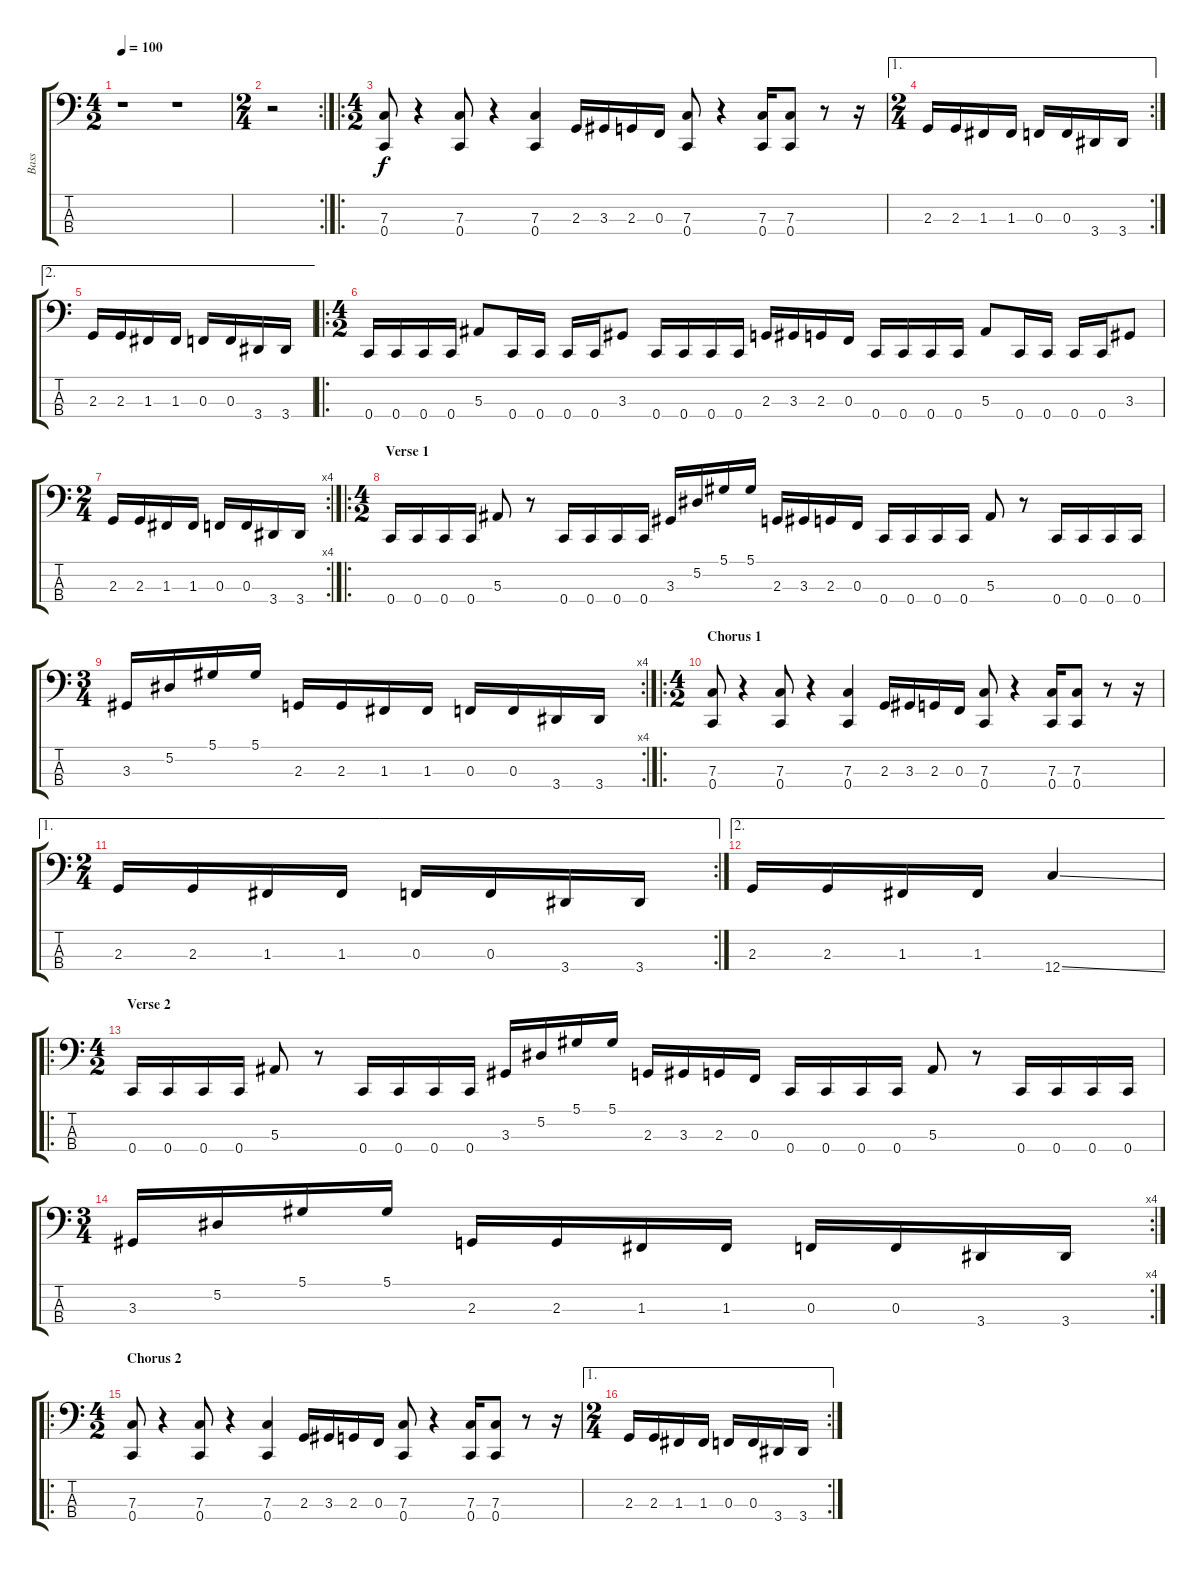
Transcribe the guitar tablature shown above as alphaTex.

\track ("Bass" "Bass") {instrument electricbasspick}
\staff {score tabs}
\tuning (Eb2 Bb1 F1 C1) {hide}
\ts (4 2)
\tempo 100
\clef f4
\ks c
r.1{dy f instrument electricbasspick} r.1 |
\rc 2
\ts (2 4)
r.2 |
\ro
\ts (4 2)
(7.3 0.4).8 r.4 (7.3 0.4).8 r.4 (7.3 0.4).4 2.3.16 3.3.16 2.3.16 0.3.16 (7.3 0.4).8 r.4 (7.3 0.4).16 (7.3 0.4).8 r.8 r.16 |
\ae 1
\rc 2
\ts (2 4)
2.3.16 2.3.16 1.3.16 1.3.16 0.3.16 0.3.16 3.4.16 3.4.16 |
\ae 2
2.3.16 2.3.16 1.3.16 1.3.16 0.3.16 0.3.16 3.4.16 3.4.16 |
\ro
\ts (4 2)
0.4.16 0.4.16 0.4.16 0.4.16 5.3.8 0.4.16 0.4.16 0.4.16 0.4.16 3.3.8 0.4.16 0.4.16 0.4.16 0.4.16 2.3.16 3.3.16 2.3.16 0.3.16 0.4.16 0.4.16 0.4.16 0.4.16 5.3.8 0.4.16 0.4.16 0.4.16 0.4.16 3.3.8 |
\rc 4
\ts (2 4)
2.3.16 2.3.16 1.3.16 1.3.16 0.3.16 0.3.16 3.4.16 3.4.16 |
\ro
\ts (4 2)
\section ("" "Verse 1")
0.4.16 0.4.16 0.4.16 0.4.16 5.3.8 r.8 0.4.16 0.4.16 0.4.16 0.4.16 3.3.16 5.2.16 5.1.16 5.1.16 2.3.16 3.3.16 2.3.16 0.3.16 0.4.16 0.4.16 0.4.16 0.4.16 5.3.8 r.8 0.4.16 0.4.16 0.4.16 0.4.16 |
\rc 4
\ts (3 4)
3.3.16 5.2.16 5.1.16 5.1.16 2.3.16 2.3.16 1.3.16 1.3.16 0.3.16 0.3.16 3.4.16 3.4.16 |
\ro
\ts (4 2)
\section ("" "Chorus 1")
(7.3 0.4).8 r.4 (7.3 0.4).8 r.4 (7.3 0.4).4 2.3.16 3.3.16 2.3.16 0.3.16 (7.3 0.4).8 r.4 (7.3 0.4).16 (7.3 0.4).8 r.8 r.16 |
\ae 1
\rc 2
\ts (2 4)
2.3.16 2.3.16 1.3.16 1.3.16 0.3.16 0.3.16 3.4.16 3.4.16 |
\ae 2
2.3.16 2.3.16 1.3.16 1.3.16 12.4{ss}.4 |
\ro
\ts (4 2)
\section ("" "Verse 2")
0.4.16 0.4.16 0.4.16 0.4.16 5.3.8 r.8 0.4.16 0.4.16 0.4.16 0.4.16 3.3.16 5.2.16 5.1.16 5.1.16 2.3.16 3.3.16 2.3.16 0.3.16 0.4.16 0.4.16 0.4.16 0.4.16 5.3.8 r.8 0.4.16 0.4.16 0.4.16 0.4.16 |
\rc 4
\ts (3 4)
3.3.16 5.2.16 5.1.16 5.1.16 2.3.16 2.3.16 1.3.16 1.3.16 0.3.16 0.3.16 3.4.16 3.4.16 |
\ro
\ts (4 2)
\section ("" "Chorus 2")
(7.3 0.4).8 r.4 (7.3 0.4).8 r.4 (7.3 0.4).4 2.3.16 3.3.16 2.3.16 0.3.16 (7.3 0.4).8 r.4 (7.3 0.4).16 (7.3 0.4).8 r.8 r.16 |
\ae 1
\rc 2
\ts (2 4)
2.3.16 2.3.16 1.3.16 1.3.16 0.3.16 0.3.16 3.4.16 3.4.16
